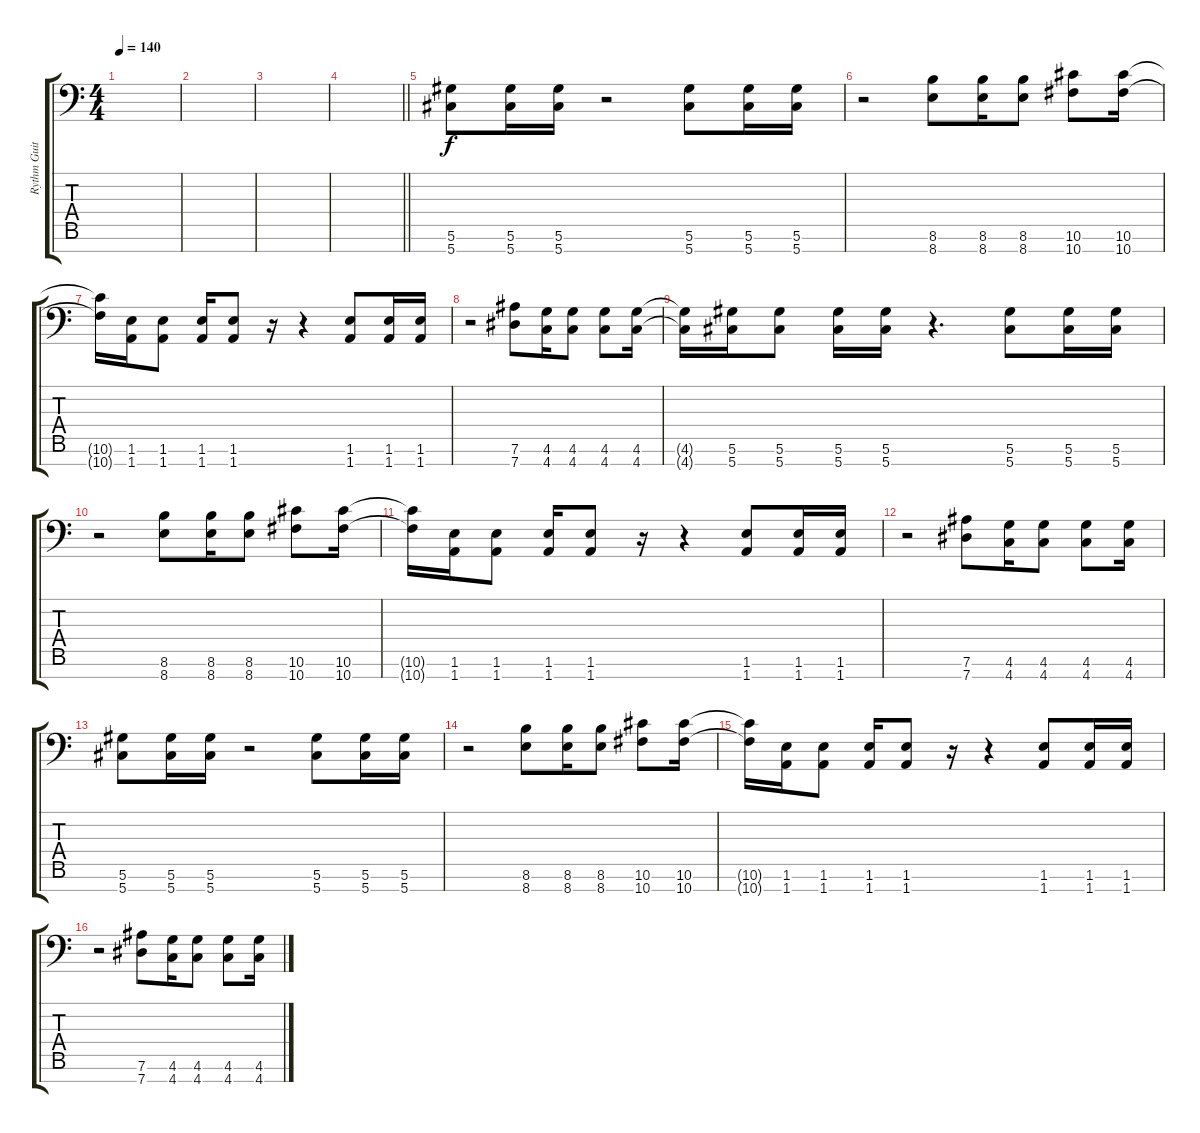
\track ("Rythm Guitar #1" "Rythm Guit") {instrument distortionguitar}
\staff {score tabs}
\tuning (Db4 Ab3 Eb3 Db3 Ab2 Eb2 Ab1) {hide}
\ts (4 4)
\section ("" "")
\tempo 140
\clef f4
\ks c
|
|
|
\barLineRight lightlight
|
\section ("" "")
(5.6 5.7).8 (5.6 5.7).16 (5.6 5.7).16 r.2 (5.6 5.7).8 (5.6 5.7).16 (5.6 5.7).16 |
r.2 (8.6 8.7).8 (8.6 8.7).16 (8.6 8.7).8 (10.6 10.7).8 (10.6 10.7).16 |
(10.6{t} 10.7{t}).16 (1.6 1.7).16 (1.6 1.7).8 (1.6 1.7).16 (1.6 1.7).8 r.16 r.4 (1.6 1.7).8 (1.6 1.7).16 (1.6 1.7).16 |
r.2 (7.6 7.7).8 (4.6 4.7).16 (4.6 4.7).8 (4.6 4.7).8 (4.6 4.7).16 |
(4.6{t} 4.7{t}).16 (5.6 5.7).16 (5.6 5.7).8 (5.6 5.7).16 (5.6 5.7).16 r.4{d} (5.6 5.7).8 (5.6 5.7).16 (5.6 5.7).16 |
r.2 (8.6 8.7).8 (8.6 8.7).16 (8.6 8.7).8 (10.6 10.7).8 (10.6 10.7).16 |
(10.6{t} 10.7{t}).16 (1.6 1.7).16 (1.6 1.7).8 (1.6 1.7).16 (1.6 1.7).8 r.16 r.4 (1.6 1.7).8 (1.6 1.7).16 (1.6 1.7).16 |
r.2 (7.6 7.7).8 (4.6 4.7).16 (4.6 4.7).8 (4.6 4.7).8 (4.6 4.7).16 |
(5.6 5.7).8 (5.6 5.7).16 (5.6 5.7).16 r.2 (5.6 5.7).8 (5.6 5.7).16 (5.6 5.7).16 |
r.2 (8.6 8.7).8 (8.6 8.7).16 (8.6 8.7).8 (10.6 10.7).8 (10.6 10.7).16 |
(10.6{t} 10.7{t}).16 (1.6 1.7).16 (1.6 1.7).8 (1.6 1.7).16 (1.6 1.7).8 r.16 r.4 (1.6 1.7).8 (1.6 1.7).16 (1.6 1.7).16 |
r.2 (7.6 7.7).8 (4.6 4.7).16 (4.6 4.7).8 (4.6 4.7).8 (4.6 4.7).16
